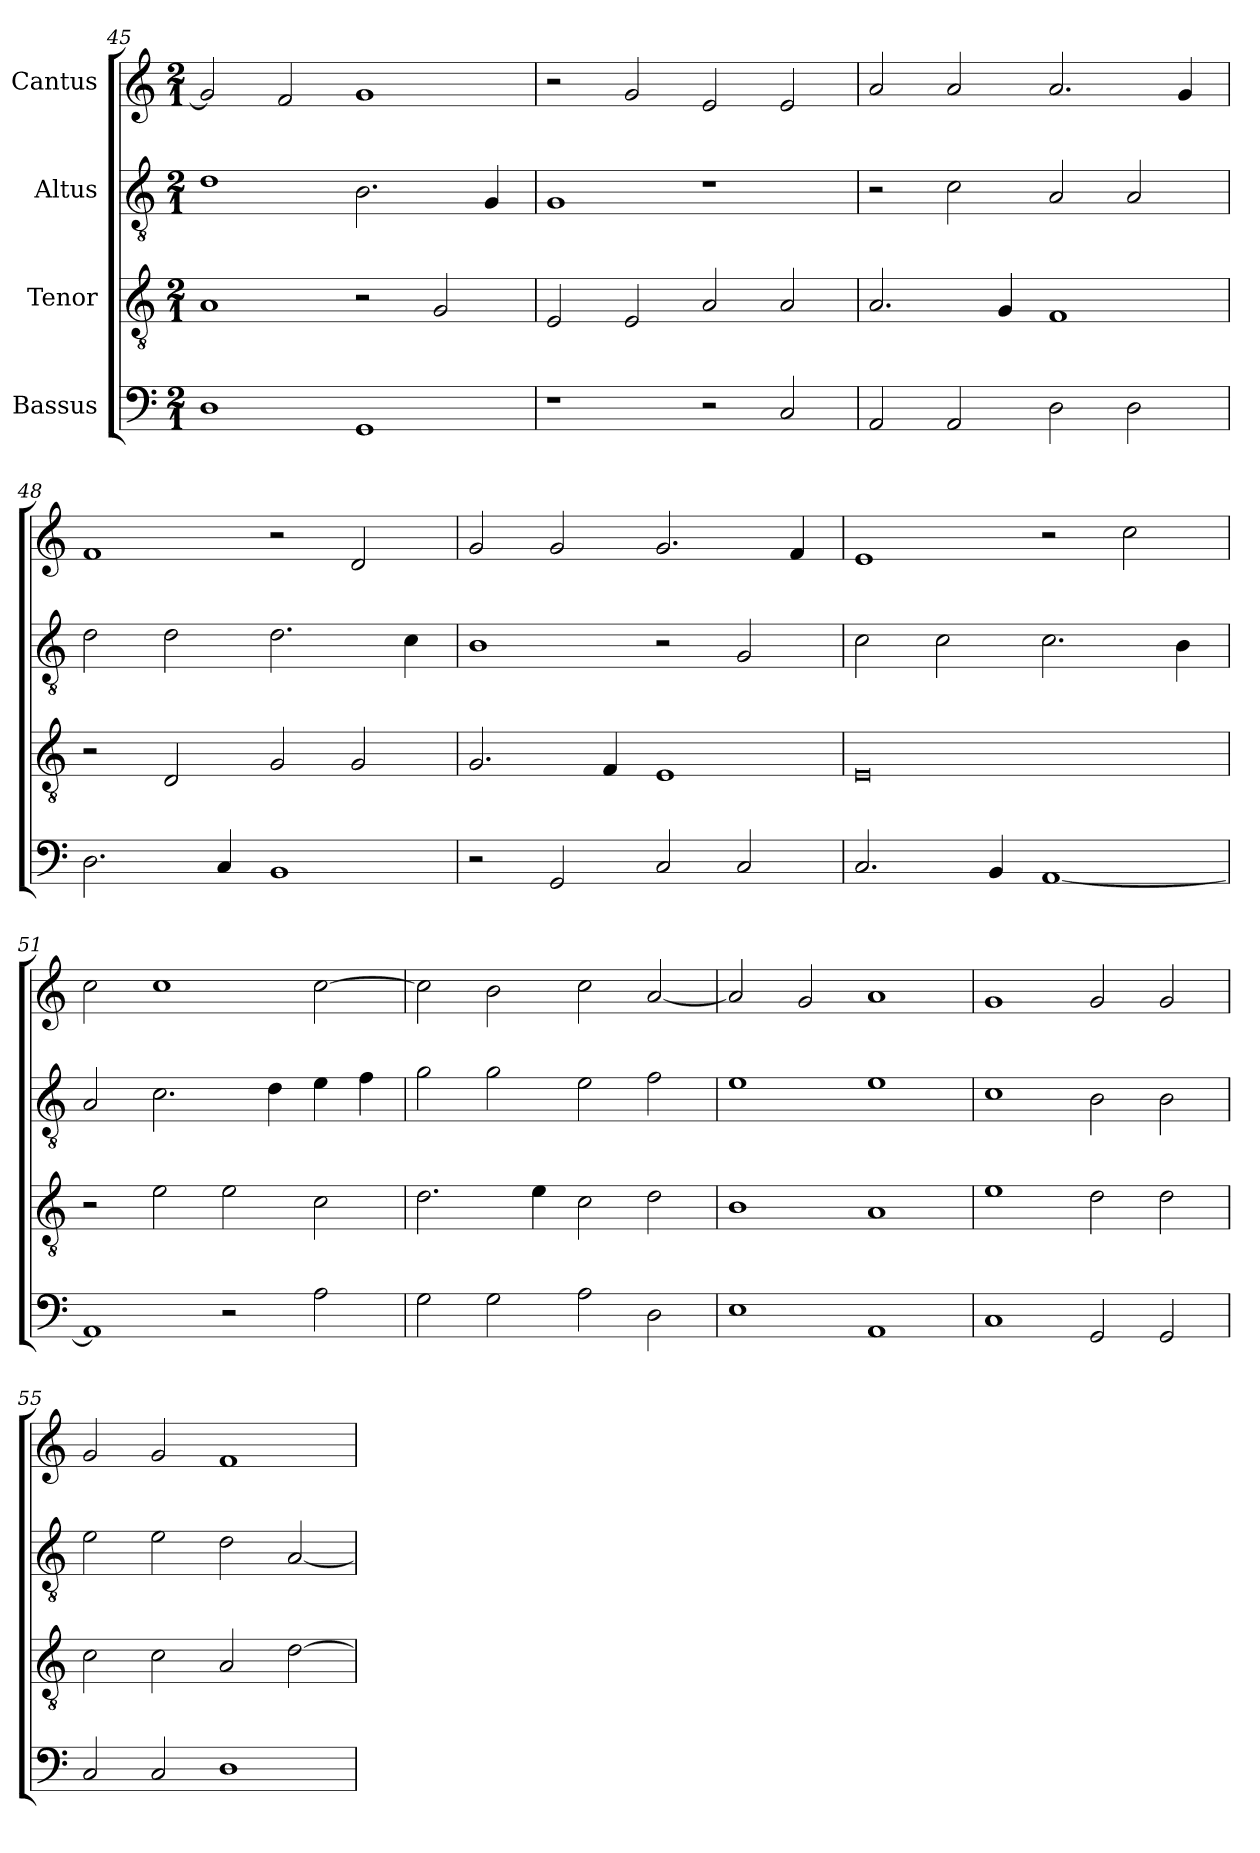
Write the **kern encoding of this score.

**kern	**kern	**kern	**kern
*part4	*part3	*part2	*part1
*staff4	*staff3	*staff2	*staff1
*I"Bassus	*I"Tenor	*I"Altus	*I"Cantus
*clefF4	*clefGv2	*clefGv2	*clefG2
*	*ITrd7c12	*ITrd7c12	*
*k[]	*k[]	*k[]	*k[]
*C:	*C:	*C:	*C:
*M2/1	*M2/1	*M2/1	*M2/1
=45	=45	=45	=45
1Di	1AAi	1Di	2gi/]
.	.	.	2fi/
1GGi	2r	2.BBi\	1gi
.	2GGi/	.	.
.	.	4GGi/	.
=46	=46	=46	=46
1r	2EEi/	1GGi	2r
.	2EEi/	.	2gi/
2r	2AAi/	1r	2ei/
2Ci/	2AAi/	.	2ei/
=47	=47	=47	=47
2AAi/	2.AAi/	2r	2ai/
2AAi/	.	2Ci\	2ai/
.	4GGi/	.	.
2Di\	1FFi	2AAi/	2.ai/
2Di\	.	2AAi/	.
.	.	.	4gi/
!!LO:LB:g=z
=48	=48	=48	=48
2.Di\	2r	2Di\	1fi
.	2DDi/	2Di\	.
4Ci/	.	.	.
1BBi	2GGi/	2.Di\	2r
.	2GGi/	.	2di/
.	.	4Ci\	.
=49	=49	=49	=49
2r	2.GGi/	1BBi	2gi/
2GGi/	.	.	2gi/
.	4FFi/	.	.
2Ci/	1EEi	2r	2.gi/
2Ci/	.	2GGi/	.
.	.	.	4fi/
=50	=50	=50	=50
2.Ci/	0EEi	2Ci\	1ei
.	.	2Ci\	.
4BBi/	.	.	.
[<1AAi	.	2.Ci\	2r
.	.	.	2cci\
.	.	4BBi\	.
=51	=51	=51	=51
1AAi]	2r	2AAi/	2cci\
.	2Ei\	2.Ci\	1cci
2r	2Ei\	.	.
.	.	4Di\	.
2Ai\	2Ci\	4Ei\	[>2cci\
.	.	4Fi\	.
=52	=52	=52	=52
2Gi\	2.Di\	2Gi\	2cci\]
2Gi\	.	2Gi\	2bi\
.	4Ei\	.	.
2Ai\	2Ci\	2Ei\	2cci\
2Di\	2Di\	2Fi\	[<2ai/
!!LO:LB:g=z
=53	=53	=53	=53
1Ei	1BBi	1Ei	2ai/]
.	.	.	2gi/
1AAi	1AAi	1Ei	1ai
=54	=54	=54	=54
1Ci	1Ei	1Ci	1gi
2GGi/	2Di\	2BBi\	2gi/
2GGi/	2Di\	2BBi\	2gi/
=55	=55	=55	=55
2Ci/	2Ci\	2Ei\	2gi/
2Ci/	2Ci\	2Ei\	2gi/
1Di	2AAi/	2Di\	1fi
.	[>2Di\	[<2AAi/	.
=	=	=	=
*-	*-	*-	*-
